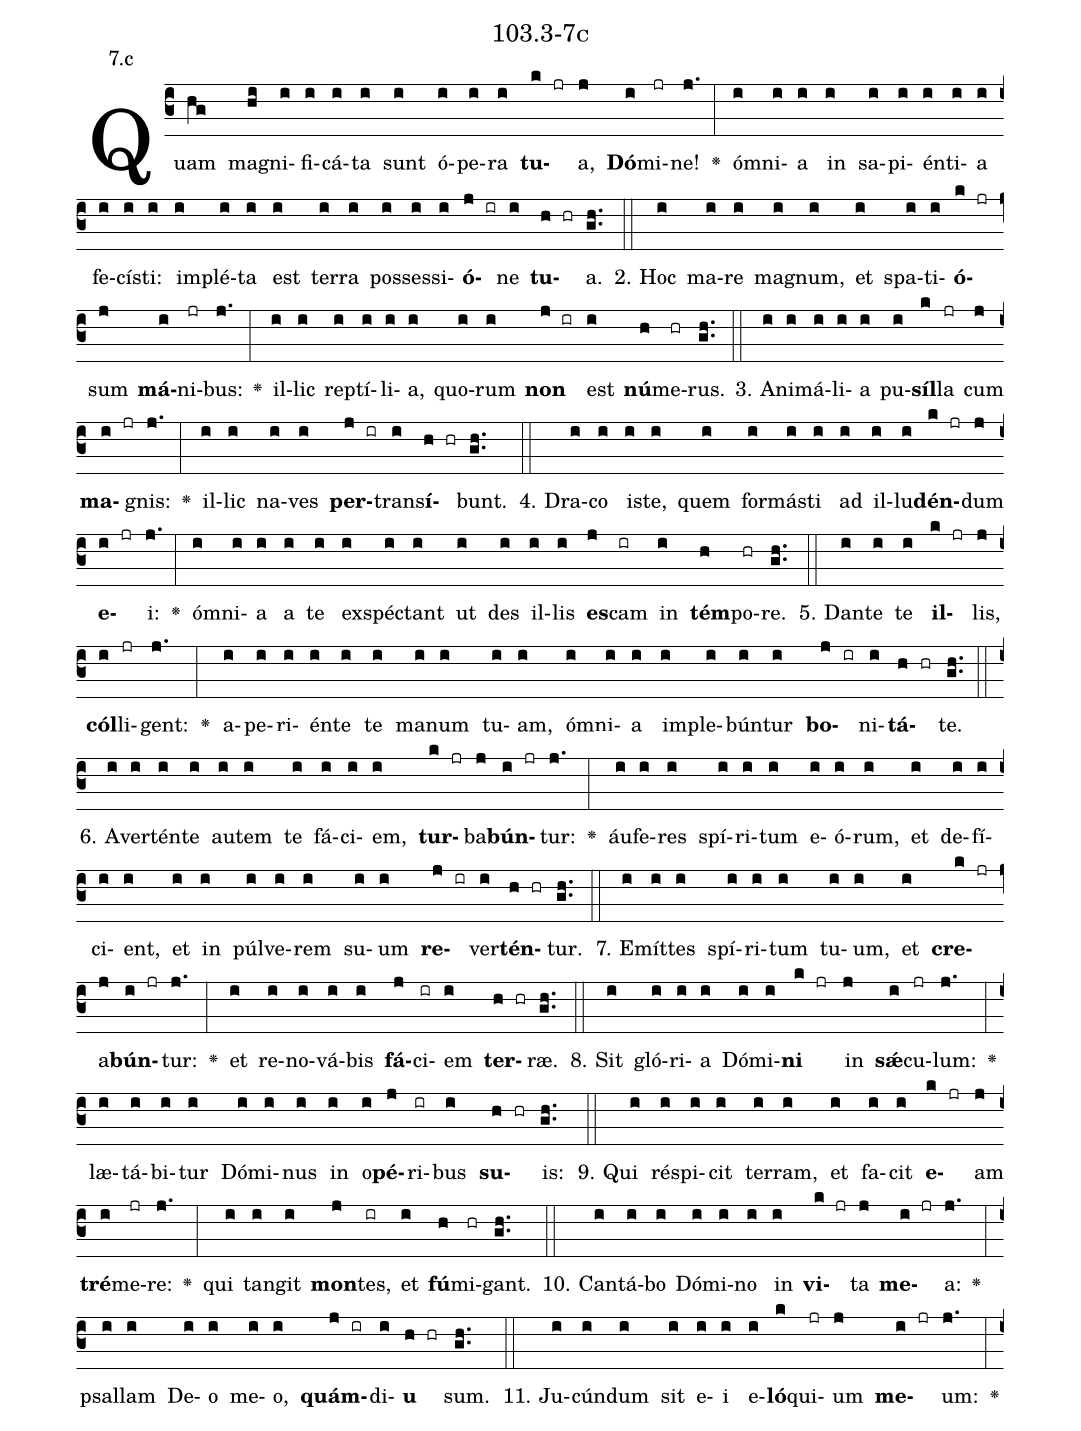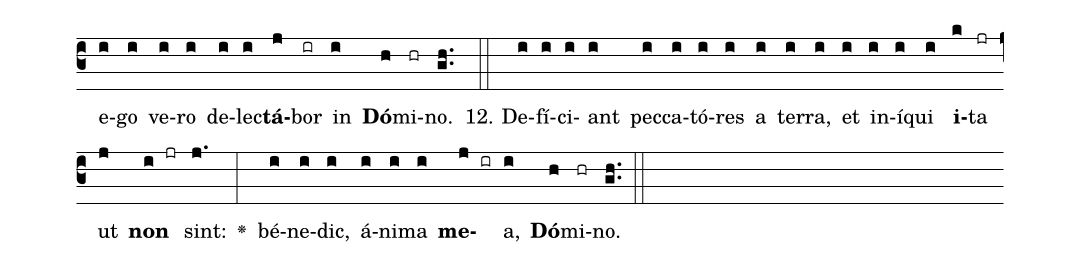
name: 103.3-7c;
annotation: 7.c;
%%
(c3)Quam(hg) ma(hi)gni(i)fi(i)cá(i)ta(i) sunt(i) ó(i)pe(i)ra(i) <b>tu</b>(k jr)a,(j) <b>Dó</b>(i)mi(jr)ne!(j.) <v>\greheightstar</v>(:) óm(i)ni(i)a(i) in(i) sa(i)pi(i)én(i)ti(i)a(i) fe(i)cís(i)ti:(i) im(i)plé(i)ta(i) est(i) ter(i)ra(i) pos(i)ses(i)si(i)<b>ó</b>(j ir)ne(i) <b>tu</b>(h hr)a.(gh..) (::)
2. Hoc(i) ma(i)re(i) ma(i)gnum,(i) et(i) spa(i)ti(i)<b>ó</b>(k jr)sum(j) <b>má</b>(i)ni(jr)bus:(j.) <v>\greheightstar</v>(:) il(i)lic(i) rep(i)tí(i)li(i)a,(i) quo(i)rum(i) <b>non</b>(j ir) est(i) <b>nú</b>(h)me(hr)rus.(gh..) (::)
3. A(i)ni(i)má(i)li(i)a(i) pu(i)<b>síl</b>(k)la(jr) cum(j) <b>ma</b>(i jr)gnis:(j.) <v>\greheightstar</v>(:) il(i)lic(i) na(i)ves(i) <b>per</b>(j ir)trans(i)<b>í</b>(h hr)bunt.(gh..) (::)
4. Dra(i)co(i) is(i)te,(i) quem(i) for(i)más(i)ti(i) ad(i) il(i)lu(i)<b>dén</b>(k jr)dum(j) <b>e</b>(i jr)i:(j.) <v>\greheightstar</v>(:) óm(i)ni(i)a(i) a(i) te(i) ex(i)spéc(i)tant(i) ut(i) des(i) il(i)lis(i) <b>es</b>(j)cam(ir) in(i) <b>tém</b>(h)po(hr)re.(gh..) (::)
5. Dan(i)te(i) te(i) <b>il</b>(k jr)lis,(j) <b>cól</b>(i)li(jr)gent:(j.) <v>\greheightstar</v>(:) a(i)pe(i)ri(i)én(i)te(i) te(i) ma(i)num(i) tu(i)am,(i) óm(i)ni(i)a(i) im(i)ple(i)bún(i)tur(i) <b>bo</b>(j ir)ni(i)<b>tá</b>(h hr)te.(gh..) (::)
6. A(i)ver(i)tén(i)te(i) au(i)tem(i) te(i) fá(i)ci(i)em,(i) <b>tur</b>(k jr)ba(j)<b>bún</b>(i jr)tur:(j.) <v>\greheightstar</v>(:) áu(i)fe(i)res(i) spí(i)ri(i)tum(i) e(i)ó(i)rum,(i) et(i) de(i)fí(i)ci(i)ent,(i) et(i) in(i) púl(i)ve(i)rem(i) su(i)um(i) <b>re</b>(j ir)ver(i)<b>tén</b>(h hr)tur.(gh..) (::)
7. E(i)mít(i)tes(i) spí(i)ri(i)tum(i) tu(i)um,(i) et(i) <b>cre</b>(k jr)a(j)<b>bún</b>(i jr)tur:(j.) <v>\greheightstar</v>(:) et(i) re(i)no(i)vá(i)bis(i) <b>fá</b>(j)ci(ir)em(i) <b>ter</b>(h hr)ræ.(gh..) (::)
8. Sit(i) gló(i)ri(i)a(i) Dó(i)mi(i)<b>ni</b>(k jr) in(j) <b>sǽ</b>(i)cu(jr)lum:(j.) <v>\greheightstar</v>(:) læ(i)tá(i)bi(i)tur(i) Dó(i)mi(i)nus(i) in(i) o(i)<b>pé</b>(j)ri(ir)bus(i) <b>su</b>(h hr)is:(gh..) (::)
9. Qui(i) ré(i)spi(i)cit(i) ter(i)ram,(i) et(i) fa(i)cit(i) <b>e</b>(k jr)am(j) <b>tré</b>(i)me(jr)re:(j.) <v>\greheightstar</v>(:) qui(i) tan(i)git(i) <b>mon</b>(j)tes,(ir) et(i) <b>fú</b>(h)mi(hr)gant.(gh..) (::)
10. Can(i)tá(i)bo(i) Dó(i)mi(i)no(i) in(i) <b>vi</b>(k jr)ta(j) <b>me</b>(i jr)a:(j.) <v>\greheightstar</v>(:) psal(i)lam(i) De(i)o(i) me(i)o,(i) <b>quám</b>(j ir)di(i)<b>u</b>(h hr) sum.(gh..) (::)
11. Ju(i)cún(i)dum(i) sit(i) e(i)i(i) e(i)<b>ló</b>(k)qui(jr)um(j) <b>me</b>(i jr)um:(j.) <v>\greheightstar</v>(:) e(i)go(i) ve(i)ro(i) de(i)lec(i)<b>tá</b>(j)bor(ir) in(i) <b>Dó</b>(h)mi(hr)no.(gh..) (::)
12. De(i)fí(i)ci(i)ant(i) pec(i)ca(i)tó(i)res(i) a(i) ter(i)ra,(i) et(i) in(i)í(i)qui(i) <b>i</b>(k)ta(jr) ut(j) <b>non</b>(i jr) sint:(j.) <v>\greheightstar</v>(:) bé(i)ne(i)dic,(i) á(i)ni(i)ma(i) <b>me</b>(j ir)a,(i) <b>Dó</b>(h)mi(hr)no.(gh..) (::)
